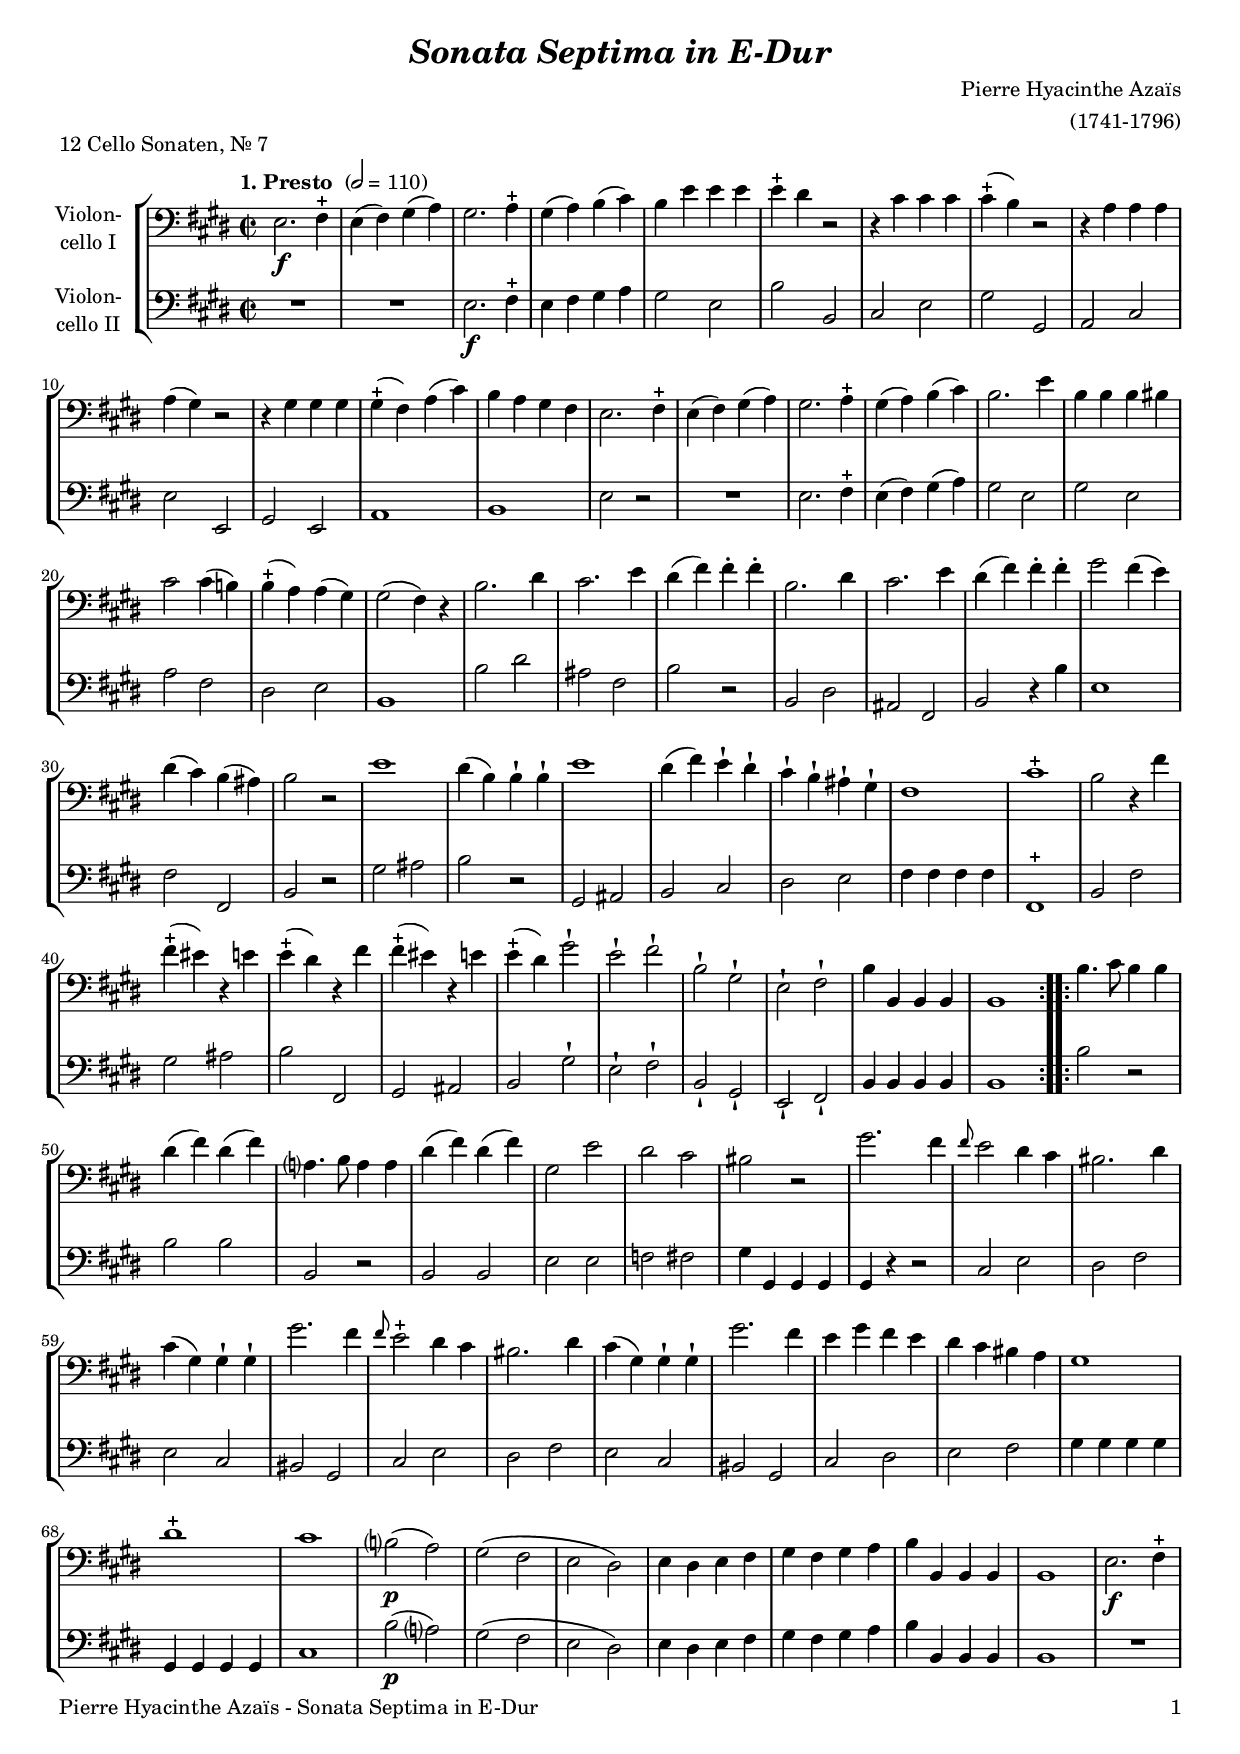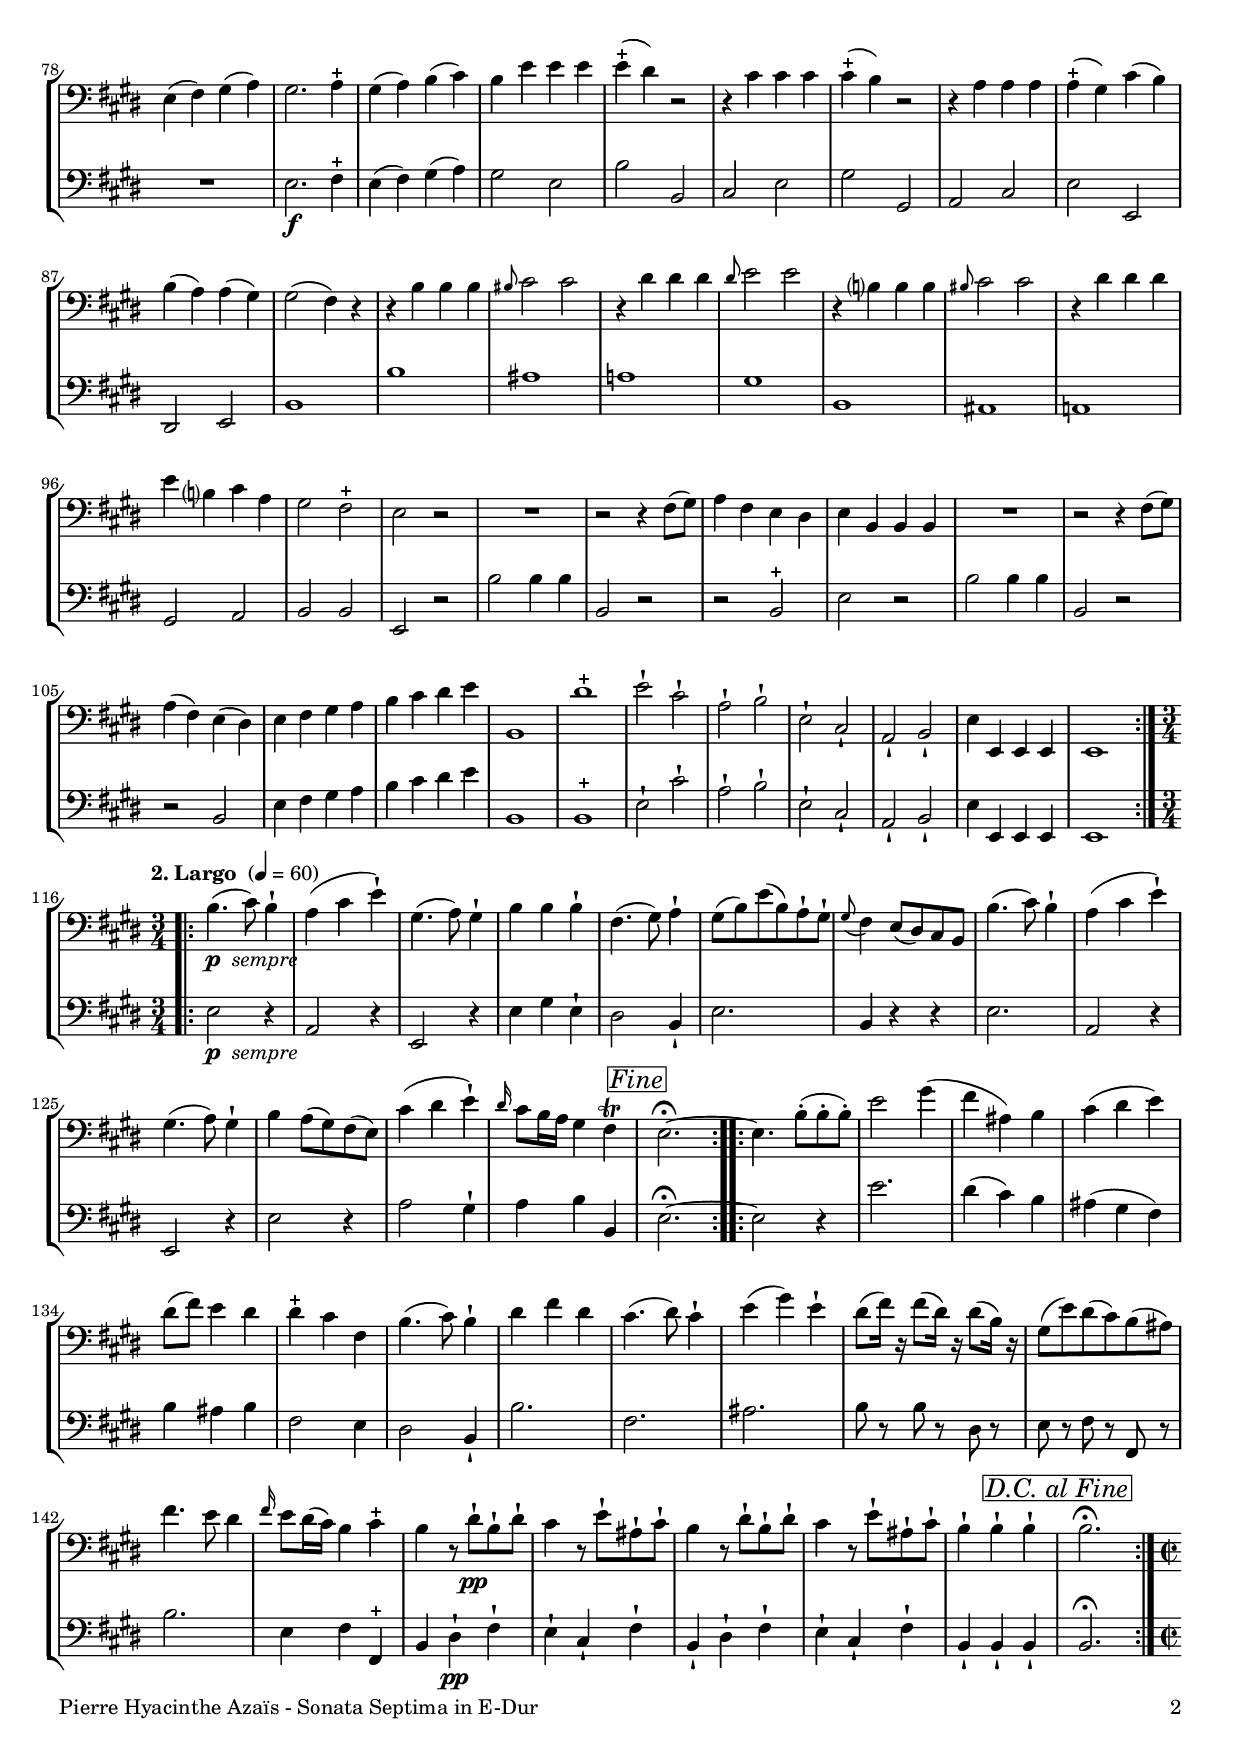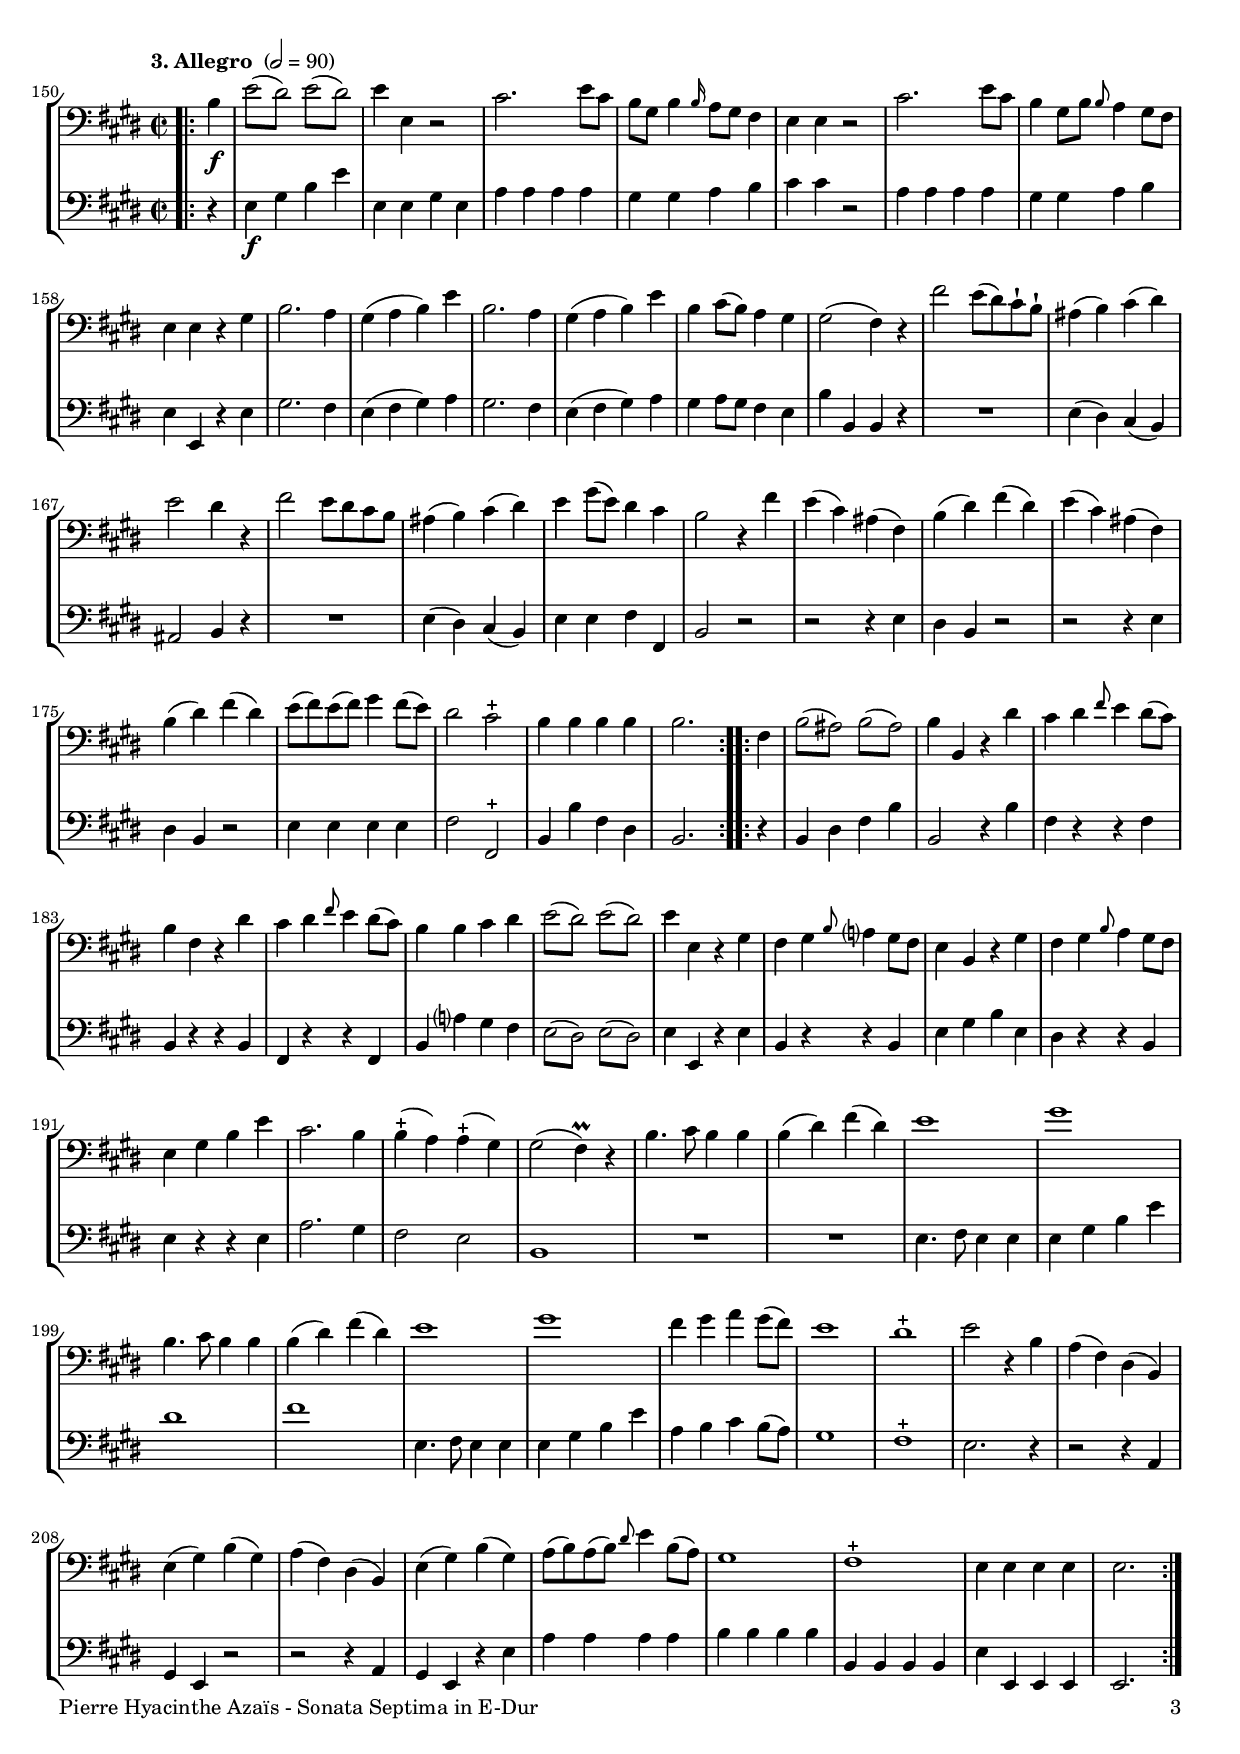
\version "2.22.0"
\include "deutsch.ly"

#(set-global-staff-size 18)

\header {
  title     = \markup \bold \italic "Sonata Septima in E-Dur"
  composer  = "Pierre Hyacinthe Azaïs"
  arranger  = "(1741-1796)"
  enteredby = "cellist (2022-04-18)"
  piece     = "12 Cello Sonaten, Nr. 7"
}

voiceconsts = {
  \key e \major
  \time 2/2
  \clef "bass"
%  \numericTimeSignature
%  \compressEmptyMeasures
  % Set default beaming for all staves
%  \set Timing.beamExceptions = #'()
%  \set Timing.baseMoment     = #(ly:make-moment 1 4)
%  \set Timing.beatStructure  = #'(1 1 1)
}

micl = "clarinet"
mifl = "flute"
miob = "oboe"
mifh = "french horn"
misx = "tenor sax"
mist = "string ensemble 1"
mivl = "violin"
miba = "cello"

dcaf = \mark \markup \box \italic "D.C. al Fine"
dcpm = \mark \markup \box \italic "D.C. il Primo Minuetto"
fine = \mark \markup \box \italic "Fine"
psmp = \markup { \dynamic p \italic " sempre" }
trio = \mark \markup \box \italic "Trio"

introa = {        \tempo "1. Presto "  2=110 }
introb = { \break \tempo "2. Largo "   4=60  \time 3/4 }
introc = { \break \tempo "3. Allegro " 2=90  \time 2/2 }

va = \relative c {
  \voiceconsts
  
  \introa
  \repeat volta 2 {
    e2.\f fis4-+
    e( fis) gis( a)
    gis2. a4-+
    gis( a) h( cis)
    h e e e
    e-+ dis r2
    r4 cis cis cis
    cis(-+ h) r2
    r4 a a a

    a( gis) r2
    r4 gis gis gis
    gis(-+ fis) a( cis)
    h a gis fis
    e2. fis4-+
    e( fis) gis( a)
    gis2. a4-+
    gis( a) h( cis)
    h2. e4
    h h h his
    cis2 cis4( h!)
    h(-+ a) a( gis)

    gis2( fis4) r
    h2. dis4
    cis2. e4
    dis( fis) fis-. fis-.
    h,2. dis4
    cis2. e4
    dis( fis) fis-. fis-.
    gis2 fis4( e)
    dis( cis) h( ais)
    h2 r
    e1
    dis4( h) h-! h-!

    e1
    dis4( fis) e-! dis-!
    cis-! h-! ais-! gis-!
    fis1
    cis'-+
    h2 r4 fis'
    fis(-+ eis) r e
    e(-+ dis) r fis
    fis(-+ eis) r e
    e(-+ dis) gis2-!
    e-! fis-!
    h,-! gis-!

    e-! fis-!
    h4 h, h h
    h1
  }
  \repeat volta 2 {
    h'4. cis8 h4 h
    dis( fis) dis( fis)
    a,?4. h8 a4 a
    dis( fis) dis( fis)
    gis,2 e'
    dis cis
    his r
    gis'2. fis4
    \grace fis8 e2 dis4 cis

    his2. dis4
    cis( gis) gis-! gis-!
    gis'2. fis4
    \grace fis8 e2-+ dis4 cis
    his2. dis4
    cis( gis) gis-! gis-!
    gis'2. fis4
    e gis fis e
    dis cis his a
    gis1
    dis'-+
    cis
    h?2(\p a)

    gis( fis
    e dis)
    e4 dis e fis
    gis fis gis a
    h h, h h
    h1
    e2.\f fis4-+
    e( fis) gis( a)
    gis2. a4-+
    gis( a) h( cis)
    h e e e
    e(-+ dis) r2

    r4 cis cis cis
    cis(-+ h) r2
    r4 a a a
    a(-+ gis) cis( h)
    h( a) a( gis)
    gis2( fis4) r
    r h h h
    \grace his8 cis2 cis
    r4 dis dis dis
    \grace dis8 e2 e
    r4 h? h h
    \grace his8 cis2 cis

    r4 dis dis dis
    e h? cis a
    gis2 fis-+
    e r
    R1
    r2 r4 fis8( gis)
    a4 fis e dis
    e h h h
    R1
    r2 r4 fis'8( gis)
    a4( fis) e( dis)

    e fis gis a
    h cis dis e
    h,1
    dis'-+
    e2-! cis-!
    a-! h-!
    e,-! cis-!
    a-! h-!
    e4 e, e e
    e1
  }

  \introb
  \repeat volta 2 {
    h''4.(_\psmp cis8) h4-!
    a( cis e)-!
    gis,4.( a8) gis4-!
    h h h-!
    fis4.( gis8) a4-!
    gis8( h) e( h) a-! gis-!
    \appoggiatura gis fis4 e8( dis) cis h
    h'4.( cis8) h4-!
    a( cis e)-!

    gis,4.( a8) gis4-!
    h a8( gis) fis( e)
    cis'4( dis e)-!
    \grace dis16 cis8 h16 a gis4 fis\trill \fine
    e2.~\fermata
  }
  \repeat volta 2 {
    e4. h'8(-. h-. h)-.
    e2 gis4(
    fis ais,) h
    cis( dis e)
    dis8( fis) e4 dis

    dis-+ cis fis,
    h4.( cis8) h4-!
    dis fis dis
    cis4.( dis8) cis4-!
    e( gis) e-!
    dis8( fis16) r fis8( dis16) r dis8( h16) r
    gis8( e') dis( cis) h( ais)
    fis'4. e8 dis4
    \grace fis16 e8 dis16( cis) h4 cis-+

    h r8 dis-!\pp h-! dis-!
    cis4 r8 e-! ais,-! cis-!
    h4 r8 dis-! h-! dis-!
    cis4 r8 e-! ais,-! cis-!
    h4-! h-! h-! \dcaf
    h2.\fermata
  }

  \introc
  \repeat volta 2 {
    \partial 4 h4\f
    \repeat tremolo 2 { e8( dis) } \repeat tremolo 2 { e( dis) }
    e4 e, r2
    cis'2. e8 cis
    h gis h4 \grace h16 a8 gis fis4
    e e r2
    cis'2. e8 cis
    h4 gis8 h \grace h a4 gis8 fis

    e4 e r gis
    h2. a4
    gis( a h) e
    h2. a4
    gis( a h) e
    h cis8( h) a4 gis
    gis2( fis4) r
    fis'2 e8( dis) cis-! h-!
    ais4( h) cis( dis)
    e2 dis4 r
    fis2 e8 dis cis h

    ais4( h) cis( dis)
    e gis8( e) dis4 cis
    h2 r4 fis'
    e( cis) ais( fis)
    h( dis) fis( dis)
    e( cis) ais( fis)
    h( dis) fis( dis)
    e8( fis) e( fis) gis4 fis8( e)
    dis2 cis-+
    h4 h h h

    h2.
  }
  \repeat volta 2 {
    fis4
    \repeat tremolo 2 { h8( ais) } \repeat tremolo 2 { h( ais) }
    h4 h, r dis'
    cis dis \grace fis8 e4 dis8( cis)
    h4 fis r dis'
    cis dis \grace fis8 e4 dis8( cis)
    h4 h cis dis
    \repeat tremolo 2 { e8( dis) } \repeat tremolo 2 { e( dis) }

    e4 e, r gis
    fis gis \grace h8 a?4 gis8 fis
    e4 h r gis'
    fis gis \grace h8 a4 gis8 fis
    e4 gis h e
    cis2. h4
    h(-+ a) a(-+ gis)
    gis2( fis4)\prall r
    h4. cis8 h4 h
    h( dis) fis( dis)

    e1
    gis
    h,4. cis8 h4 h
    h( dis) fis( dis)
    e1
    gis
    fis4 gis a gis8( fis)
    e1
    dis-+
    e2 r4 h
    a( fis) dis( h)

    e( gis) h( gis)
    a( fis) dis( h)
    e( gis) h( gis)
    a8( h) a( h) \grace dis e4 h8( a)
    gis1
    fis-+
    e4 e e e
    \partial 2. e2.
  }
}

vb = \relative c {
  \voiceconsts
  
  \introa
  \repeat volta 2 {
    R1*2
    e2.\f fis4-+
    e fis gis a
    gis2 e
    h' h,
    cis e
    gis gis,
    a cis

    e e,
    gis e
    a1
    h
    e2 r
    R1
    e2. fis4-+
    e( fis) gis( a)
    gis2 e
    gis e
    a fis
    dis e
    
    h1
    h'2 dis
    ais fis
    h r
    h, dis
    ais fis
    h r4 h'
    e,1
    fis2 fis,
    h r
    gis' ais
    h r

    gis, ais
    h cis
    dis e
    fis4 fis fis fis
    fis,1-+
    h2 fis'
    gis ais
    h fis,
    gis ais
    h gis'-!
    e-! fis-!
    h,-! gis-!

    e-! fis-!
    h4 h h h
    h1
  }
  \repeat volta 2 {
    h'2 r
    h h
    h, r
    h h
    e e
    f fis
    gis4 gis, gis gis
    gis r r2
    cis e

    dis fis
    e cis
    his gis
    cis e
    dis fis
    e cis
    his gis
    cis dis
    e fis
    gis4 gis gis gis
    gis, gis gis gis
    cis1
    h'2(\p a?)

    gis( fis
    e dis)
    e4 dis e fis
    gis fis gis a
    h h, h h
    h1
    R1*2
    e2.\f fis4-+
    e( fis) gis( a)
    gis2 e
    h' h,

    cis e
    gis gis,
    a cis
    e e,
    dis e
    h'1
    h'
    ais
    a!
    gis
    h,
    ais

    a!
    gis2 a
    h h
    e, r
    h'' h4 h
    h,2 r
    r h-+
    e r
    h' h4 h
    h,2 r
    r h

    e4 fis gis a
    h cis dis e
    h,1
    h-+
    e2-! cis'-!
    a-! h-!
    e,-! cis-!
    a-! h-!
    e4 e, e e
    e1
  }

  \introb
  \repeat volta 2 {
    e'2_\psmp r4
    a,2 r4
    e2 r4
    e' gis e-!
    dis2 h4-!
    e2.
    h4 r r
    e2.
    a,2 r4

    e2 r4
    e'2 r4
    a2 gis4-!
    a h h, \fine
    e2.~\fermata
  }
  \repeat volta 2 {
    e2 r4
    e'2.
    dis4( cis) h
    ais( gis fis)
    h ais h

    fis2 e4
    dis2 h4-!
    h'2.
    fis
    ais
    h8 r h r dis, r
    e r fis r fis, r
    h'2.
    e,4 fis fis,-+

    h dis-!\pp fis-!
    e-! cis-! fis-!
    h,-! dis-! fis-!
    e-! cis-! fis-!
    h,-! h-! h-! \dcaf
    h2.\fermata
  }

  \introc
  \repeat volta 2 {
    \partial 4 r4
    e\f gis h e
    e, e gis e
    a a a a
    gis gis a h
    cis cis r2
    a4 a a a
    gis gis a h

    e, e, r e'
    gis2. fis4
    e( fis gis) a
    gis2. fis4
    e( fis gis) a
    gis a8 gis fis4 e
    h' h, h r
    R1
    e4( dis) cis( h)
    ais2 h4 r
    R1

    e4( dis) cis( h)
    e e fis fis,
    h2 r
    r r4 e
    dis h r2
    r r4 e
    dis h r2
    e4 e e e
    fis2 fis,-+
    h4 h' fis dis

    h2.
  }
  \repeat volta 2 {
    r4
    h dis fis h
    h,2 r4 h'
    fis r r fis
    h, r r h
    fis r r fis
    h a'? gis fis
    \repeat tremolo 2 { e8( dis) } \repeat tremolo 2 { e( dis) }

    e4 e, r e'
    h r r h
    e gis h e,
    dis r r h
    e r r e
    a2. gis4
    fis2 e
    h1
    R1*2

    e4. fis8 e4 e
    e gis h e
    dis1
    fis
    e,4. fis8 e4 e
    e gis h e
    a, h cis h8( a)
    gis1
    fis-+
    e2. r4
    r2 r4 a,

    gis e r2
    r r4 a
    gis e r e'
    a a a a
    h h h h
    h, h h h
    e e, e e
    \partial 2. e2.
  }
}


music = \new StaffGroup <<
      \new Staff {
	\set Staff.midiInstrument = \miba
	\set Staff.instrumentName = \markup \center-column { "Violon-" "cello I"}
	\transpose e e { \va }
      }

      \new Staff {
	\set Staff.midiInstrument = \miba
	\set Staff.instrumentName = \markup \center-column { "Violon-" "cello II" }
	\transpose e e { \vb }
      }
>>

\book {
   \paper {
    print-page-number = ##t
    print-first-page-number = ##t
    ragged-last-bottom = ##f
    oddHeaderMarkup = \markup \null
    evenHeaderMarkup = \markup \null
    oddFooterMarkup = \markup {
      \fill-line {
        \on-the-fly #print-page-number-check-first
        "Pierre Hyacinthe Azaïs - Sonata Septima in E-Dur" \fromproperty #'page:page-number-string
      }
    }
    evenFooterMarkup = \oddFooterMarkup
  } \score {
    \music
    \layout {}
  }

  \score {
    \unfoldRepeats \music

    \midi {
      \context {
        \Score
      }
    }
  }
}